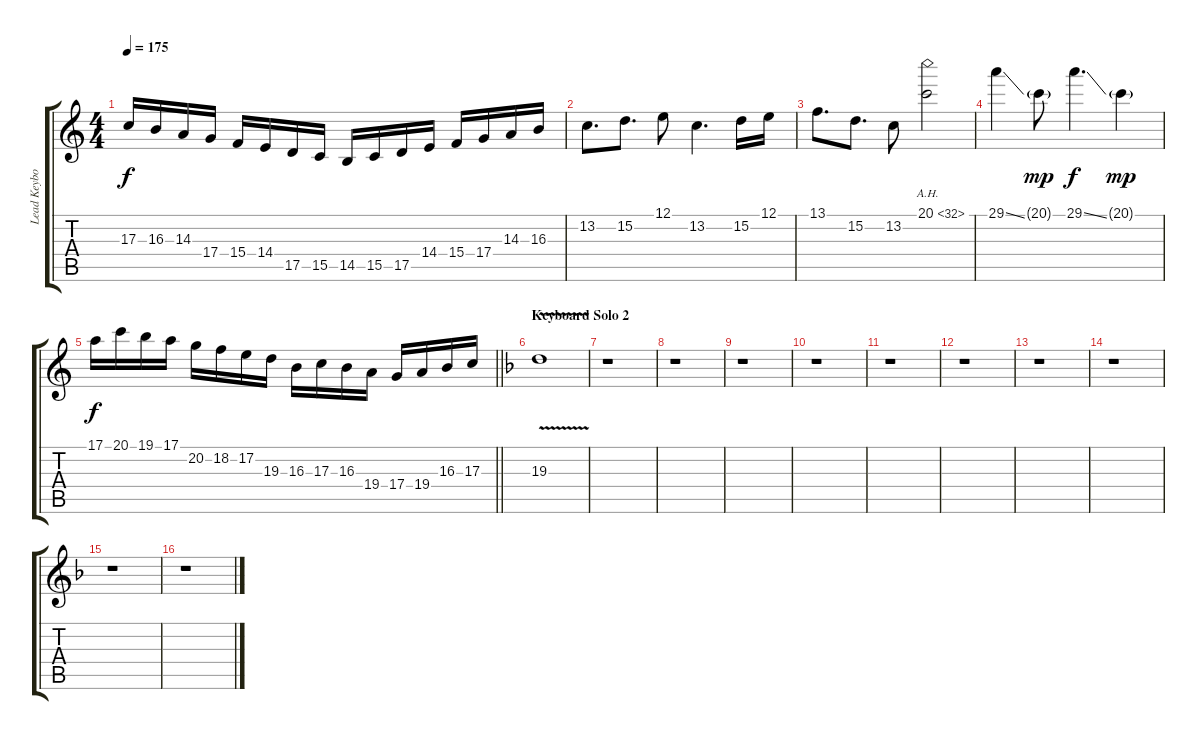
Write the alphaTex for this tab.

\track ("Lead Keyboard 1: Juha Mäenpää" "Lead Keybo") {instrument brasssection}
\staff {score tabs}
\tuning (E4 B3 G3 D3 A2 E2) {hide}
\ts (4 4)
\tempo 175
\clef g2
\ks aminor
17.3.16{dy f} 16.3.16 14.3.16 17.4.16 15.4.16 14.4.16 17.5.16 15.5.16 14.5.16 15.5.16 17.5.16 14.4.16 15.4.16 17.4.16 14.3.16 16.3.16 |
13.2.8{d} 15.2.8{d} 12.1.8 13.2.4{d} 15.2.16 12.1.16 |
13.1.8{d} 15.2.8{d} 13.2.8 20.1{ah 12}.2 |
29.1{ss}.4 20.1{g}.8{dy mp} 29.1{ss}.4{d dy f} 20.1{g}.4{dy mp} |
\barLineRight lightlight
17.1.16{dy f} 20.1.16 19.1.16 17.1.16 20.2.16 18.2.16 17.2.16 19.3.16 16.3.16 17.3.16 16.3.16 19.4.16 17.4.16 19.4.16 16.3.16 17.3.16 |
\section ("" "Keyboard Solo 2")
\ks dminor
19.3{v}.1 |
r.1 |
r.1 |
r.1 |
r.1 |
r.1 |
r.1 |
r.1 |
r.1 |
r.1 |
r.1
